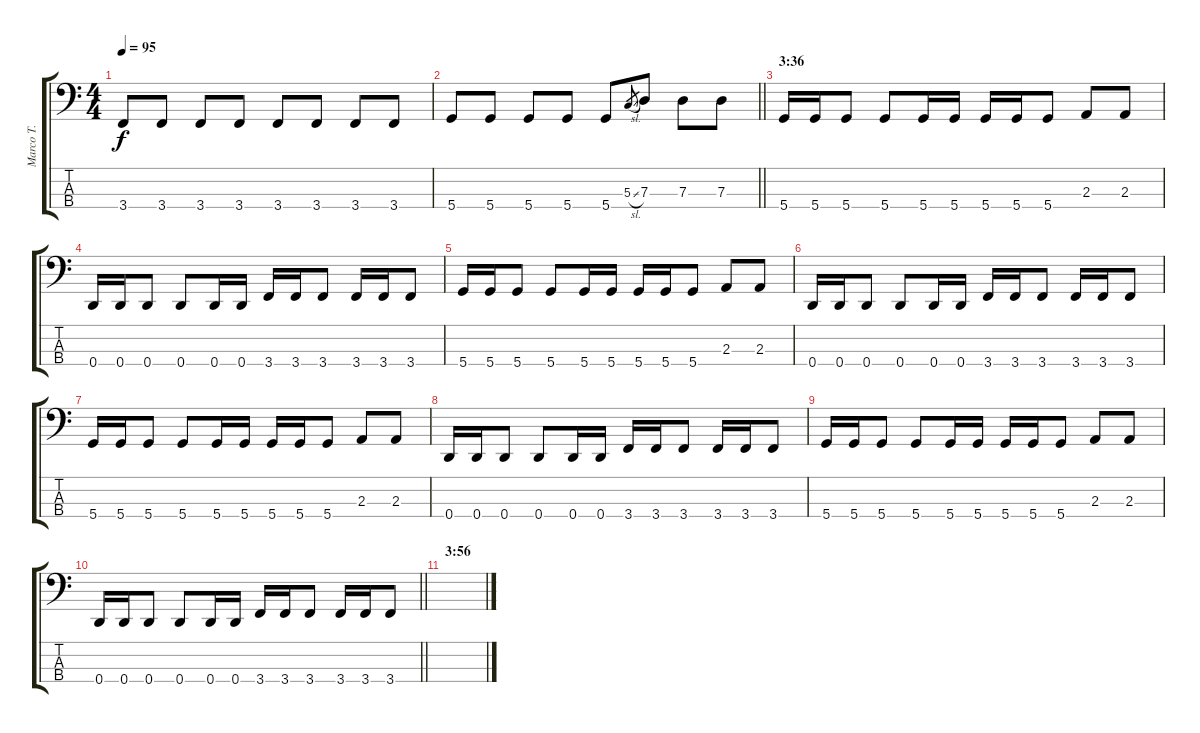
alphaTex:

\track ("Marco T." "Marco T.") {instrument electricbassfinger}
\staff {score tabs}
\tuning (F2 C2 G1 D1) {hide}
\ts (4 4)
\tempo 95
\clef f4
\ks c
3.4.8{dy f} 3.4.8 3.4.8 3.4.8 3.4.8 3.4.8 3.4.8 3.4.8 |
\barLineRight lightlight
5.4.8 5.4.8 5.4.8 5.4.8 5.4.8 5.3{sl}.8{gr} 7.3.8 7.3.8 7.3.8 |
\section ("" "3:36")
5.4.16 5.4.16 5.4.8 5.4.8 5.4.16 5.4.16 5.4.16 5.4.16 5.4.8 2.3.8 2.3.8 |
0.4.16 0.4.16 0.4.8 0.4.8 0.4.16 0.4.16 3.4.16 3.4.16 3.4.8 3.4.16 3.4.16 3.4.8 |
5.4.16 5.4.16 5.4.8 5.4.8 5.4.16 5.4.16 5.4.16 5.4.16 5.4.8 2.3.8 2.3.8 |
0.4.16 0.4.16 0.4.8 0.4.8 0.4.16 0.4.16 3.4.16 3.4.16 3.4.8 3.4.16 3.4.16 3.4.8 |
5.4.16 5.4.16 5.4.8 5.4.8 5.4.16 5.4.16 5.4.16 5.4.16 5.4.8 2.3.8 2.3.8 |
0.4.16 0.4.16 0.4.8 0.4.8 0.4.16 0.4.16 3.4.16 3.4.16 3.4.8 3.4.16 3.4.16 3.4.8 |
5.4.16 5.4.16 5.4.8 5.4.8 5.4.16 5.4.16 5.4.16 5.4.16 5.4.8 2.3.8 2.3.8 |
\barLineRight lightlight
0.4.16 0.4.16 0.4.8 0.4.8 0.4.16 0.4.16 3.4.16 3.4.16 3.4.8 3.4.16 3.4.16 3.4.8 |
\section ("" "3:56")
